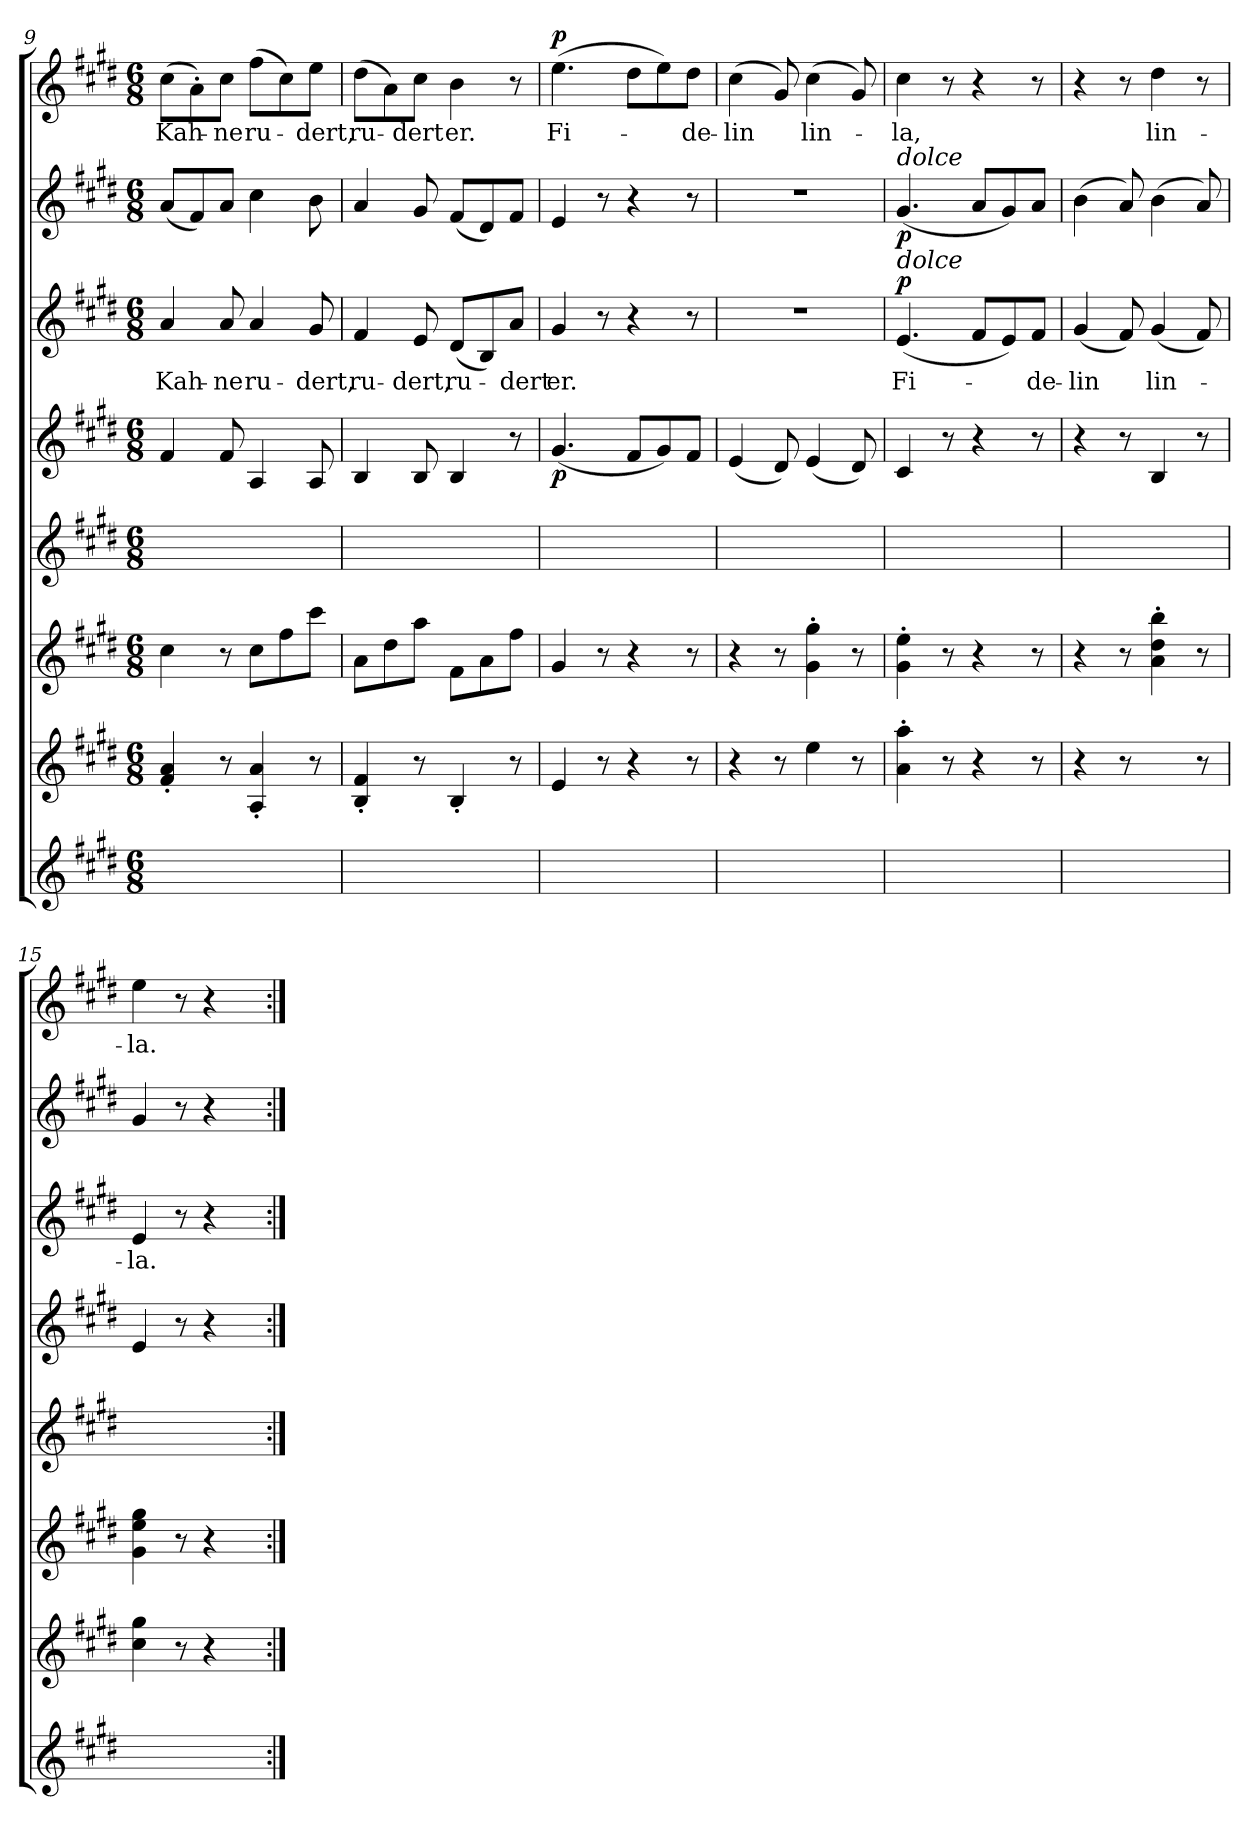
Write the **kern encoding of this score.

**kern	**kern	**kern	**kern	**kern	**dynam	**kern	**text	**dynam	**kern	**dynam	**kern	**text	**dynam
*part7	*part6	*part5	*part5	*part4	*part4	*part3	*part3	*part3	*part2	*part2	*part1	*part1	*part1
*staff8	*staff7	*staff6	*staff5	*staff4	*staff4	*staff3	*staff3	*staff3	*staff2	*staff2	*staff1	*staff1	*staff1
*clefG2	*clefG2	*clefG2	*clefG2	*clefG2	*	*clefG2	*	*	*clefG2	*	*clefG2	*	*
*k[f#c#g#d#]	*k[f#c#g#d#]	*k[f#c#g#d#]	*k[f#c#g#d#]	*k[f#c#g#d#]	*	*k[f#c#g#d#]	*	*	*k[f#c#g#d#]	*	*k[f#c#g#d#]	*	*
*E:	*E:	*E:	*E:	*E:	*	*E:	*	*	*E:	*	*E:	*	*
*M6/8	*M6/8	*M6/8	*M6/8	*M6/8	*	*M6/8	*	*	*M6/8	*	*M6/8	*	*
=9	=9	=9	=9	=9	=9	=9	=9	=9	=9	=9	=9	=9	=9
!	!	!	!	!	!	!	!LO:LY:b	!	!	!	!	!LO:LY:b	!
2.ryy	4f#/' 4a/'	4cc#\	2.ryy	4f#/	.	4a/	Kah-	.	(<8a/L	.	(>8cc#\L	Kah-	.
.	.	.	.	.	.	.	.	.	8f#/)	.	8a'\)	.	.
!	!	!	!	!	!	!	!LO:LY:b	!	!	!	!	!LO:LY:b	!
.	8r	8r	.	8f#/	.	8a/	-ne	.	8a/J	.	8cc#\J	-ne	.
!	!	!	!	!	!	!	!LO:LY:b	!	!	!	!	!LO:LY:b	!
.	4A/' 4a/'	8cc#\L	.	4A/	.	4a/	ru-	.	4cc#\	.	(>8ff#\L	ru-	.
.	.	8ff#\	.	.	.	.	.	.	.	.	8cc#\)	.	.
!	!	!	!	!	!	!	!LO:LY:b	!	!	!	!	!LO:LY:b	!
.	8r	8ccc#\J	.	8A/	.	8g#/	-dert,	.	8b\	.	8ee\J	-dert,	.
=10	=10	=10	=10	=10	=10	=10	=10	=10	=10	=10	=10	=10	=10
!	!	!	!	!	!	!	!LO:LY:b	!	!	!	!	!LO:LY:b	!
2.ryy	4B/' 4f#/'	8a\L	2.ryy	4B/	.	4f#/	ru-	.	4a/	.	(>8dd#\L	ru-	.
.	.	8dd#\	.	.	.	.	.	.	.	.	8a\)	.	.
!	!	!	!	!	!	!	!LO:LY:b	!	!	!	!	!LO:LY:b	!
.	8r	8aa\J	.	8B/	.	8e/	-dert,	.	8g#/	.	8cc#\J	-dert	.
!	!	!	!	!	!	!	!LO:LY:b	!	!	!	!	!LO:LY:b	!
.	4B'/	8f#\L	.	4B/	.	(<8d#/L	ru-	.	(<8f#/L	.	4b\	er.	.
.	.	8a\	.	.	.	8B/)	.	.	8d#/)	.	.	.	.
!	!	!	!	!	!	!	!LO:LY:b	!	!	!	!	!	!
.	8r	8ff#\J	.	8r	.	8a/J	-dert	.	8f#/J	.	8r	.	.
!!LO:PB:g=z
=11	=11	=11	=11	=11	=11	=11	=11	=11	=11	=11	=11	=11	=11
!	!	!	!	!	!LO:DY:b	!	!LO:LY:b	!	!	!	!	!LO:LY:b	!LO:DY:b
2.ryy	4e/	4g#/	2.ryy	(<4.g#/	p	4g#/	er.	.	4e/	.	(>4.ee\	Fi-	p
.	8r	8r	.	.	.	8r	.	.	8r	.	.	.	.
.	4r	4r	.	8f#/L	.	4r	.	.	4r	.	8dd#\L	.	.
.	.	.	.	8g#/)	.	.	.	.	.	.	8ee\)	.	.
!	!	!	!	!	!	!	!	!	!	!	!	!LO:LY:b	!
.	8r	8r	.	8f#/J	.	8r	.	.	8r	.	8dd#\J	-de-	.
=12	=12	=12	=12	=12	=12	=12	=12	=12	=12	=12	=12	=12	=12
!	!	!	!	!	!	!	!	!	!	!	!	!LO:LY:b	!
2.ryy	4r	4r	2.ryy	(<4e/	.	2.r	.	.	2.r	.	(>4cc#\	-lin	.
.	8r	8r	.	8d#/)	.	.	.	.	.	.	8g#/)	.	.
!	!	!	!	!	!	!	!	!	!	!	!	!LO:LY:b	!
.	4ee\	4g#\' 4gg#\'	.	(<4e/	.	.	.	.	.	.	(>4cc#\	lin-	.
.	8r	8r	.	8d#/)	.	.	.	.	.	.	8g#/)	.	.
=13	=13	=13	=13	=13	=13	=13	=13	=13	=13	=13	=13	=13	=13
!	!	!	!	!	!	!	!	!	!LO:TX:a:i:t=dolce	!	!	!	!
!	!	!	!	!	!	!LO:TX:a:i:t=dolce	!	!	!	!	!	!	!
!	!	!	!	!	!	!	!LO:LY:b	!LO:DY:b	!	!LO:DY:b	!	!LO:LY:b	!
2.ryy	4a\' 4aa\'	4g#\' 4ee\'	2.ryy	4c#/	.	(<4.e/	Fi-	p	(<4.g#/	p	4cc#\	-la,	.
.	8r	8r	.	8r	.	.	.	.	.	.	8r	.	.
.	4r	4r	.	4r	.	8f#/L	.	.	8a/L	.	4r	.	.
.	.	.	.	.	.	8e/)	.	.	8g#/)	.	.	.	.
!	!	!	!	!	!	!	!LO:LY:b	!	!	!	!	!	!
.	8r	8r	.	8r	.	8f#/J	-de-	.	8a/J	.	8r	.	.
=14	=14	=14	=14	=14	=14	=14	=14	=14	=14	=14	=14	=14	=14
!	!	!	!	!	!	!	!LO:LY:b	!	!	!	!	!	!
2.ryy	4r	4r	2.ryy	4r	.	(<4g#/	-lin	.	(<4b\	.	4r	.	.
.	8r	8r	.	8r	.	8f#/)	.	.	8a/)	.	8r	.	.
!	!	!	!	!	!	!	!LO:LY:b	!	!	!	!	!LO:LY:b	!
.	4ryy	4a\' 4dd#\' 4bb\'	.	4B/	.	(<4g#/	lin-	.	(<4b\	.	4dd#\	lin-	.
.	8r	8r	.	8r	.	8f#/)	.	.	8a/)	.	8r	.	.
=15	=15	=15	=15	=15	=15	=15	=15	=15	=15	=15	=15	=15	=15
!	!	!	!	!	!	!	!LO:LY:b	!	!	!	!	!LO:LY:b	!
2.ryy	4cc#\ 4gg#\	4g#\ 4ee\ 4gg#\	2.ryy	4e/	.	4e/	-la.	.	4g#/	.	4ee\	-la.	.
.	8r	8r	.	8r	.	8r	.	.	8r	.	8r	.	.
.	4r	4r	.	4r	.	4r	.	.	4r	.	4r	.	.
.	8ryy	8ryy	.	8ryy	.	8ryy	.	.	8ryy	.	8ryy	.	.
=:|!	=:|!	=:|!	=:|!	=:|!	=:|!	=:|!	=:|!	=:|!	=:|!	=:|!	=:|!	=:|!	=:|!
*-	*-	*-	*-	*-	*-	*-	*-	*-	*-	*-	*-	*-	*-
